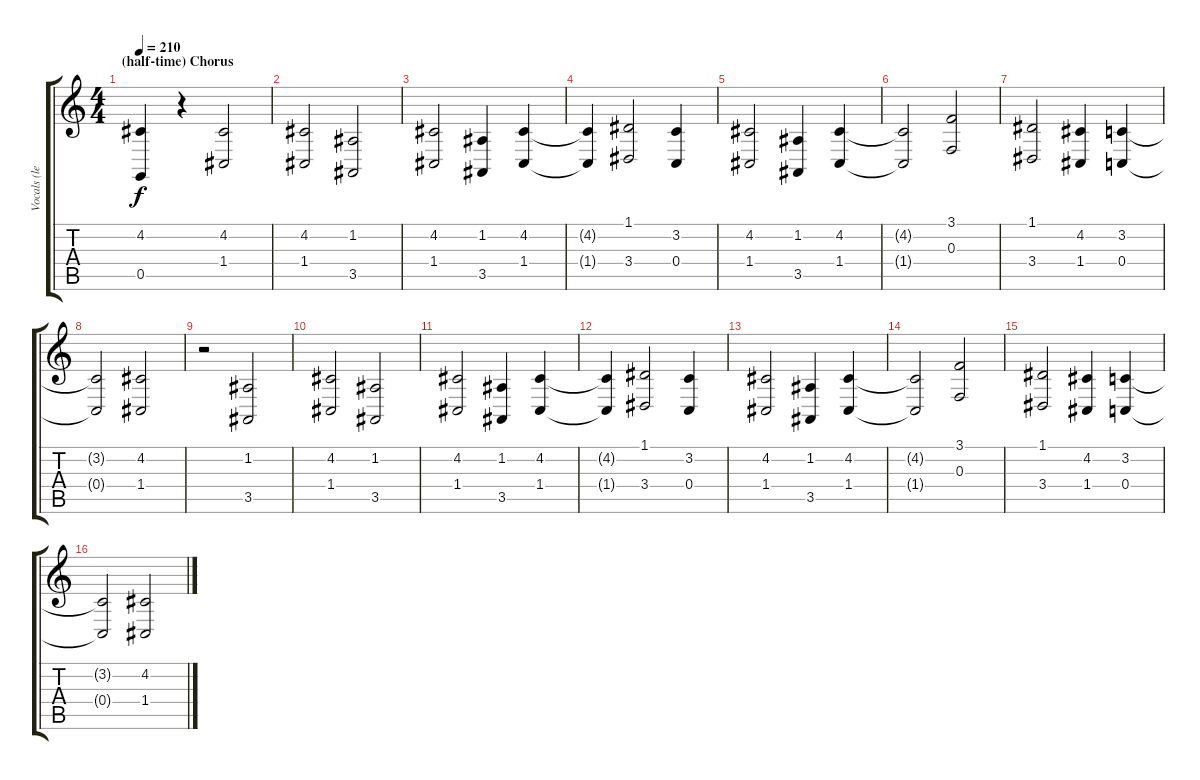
\track ("Vocals (lead)" "Vocals (le") {instrument stringensemble1}
\staff {score tabs}
\tuning (D4 A3 F3 C3 G2 C2) {hide}
\ts (4 4)
\section ("" "(half-time) Chorus")
\tempo 210
\clef g2
\ks c
(4.2{t} 0.5).4{dy f} r.4 (4.2 1.4).2{instrument lead2sawtooth} |
(4.2 1.4).2 (1.2 3.5).2 |
(4.2 1.4).2 (1.2 3.5).4 (4.2 1.4).4 |
(4.2{t} 1.4{t}).4 (1.1 3.4).2 (3.2 0.4).4 |
(4.2 1.4).2 (1.2 3.5).4 (4.2 1.4).4 |
(4.2{t} 1.4{t}).2 (3.1 0.3).2 |
(1.1 3.4).2 (4.2 1.4).4 (3.2 0.4).4 |
(3.2{t} 0.4{t}).2 (4.2 1.4).2 |
r.2 (1.2 3.5).2 |
(4.2 1.4).2 (1.2 3.5).2 |
(4.2 1.4).2 (1.2 3.5).4 (4.2 1.4).4 |
(4.2{t} 1.4{t}).4 (1.1 3.4).2 (3.2 0.4).4 |
(4.2 1.4).2 (1.2 3.5).4 (4.2 1.4).4 |
(4.2{t} 1.4{t}).2 (3.1 0.3).2 |
(1.1 3.4).2 (4.2 1.4).4 (3.2 0.4).4 |
(3.2{t} 0.4{t}).2 (4.2 1.4).2
